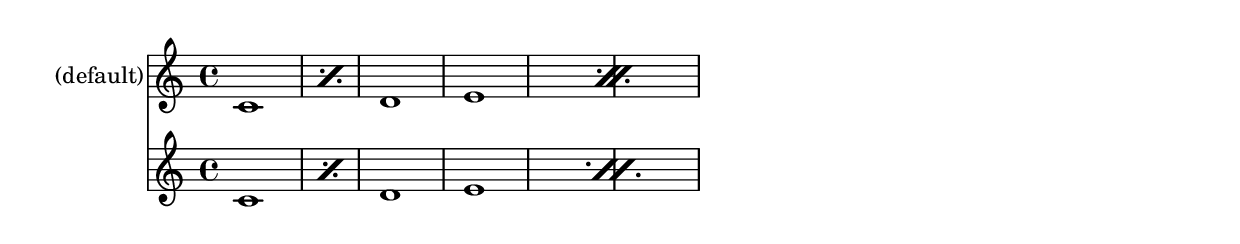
\version "2.12.0"
\header {
  texidoc = "The positioning of dots and slashes in percent repeat
glyphs can be altered using @code{dot-negative-kern} and
@code{slash-negative-kern}."
}

<<
  \new Staff {
    \set Staff.instrumentName = #"(default)"
    \repeat percent 2 { c'1 }
    \repeat percent 2 { d'1 e' }
  }
  \new Staff {
    \override PercentRepeat #'dot-negative-kern = #1.1
    \repeat percent 2 { c'1 }
    \override DoublePercentRepeat #'dot-negative-kern = #0
    \override DoublePercentRepeat #'slash-negative-kern = #1
    \repeat percent 2 { d'1 e' }
  }
>>
